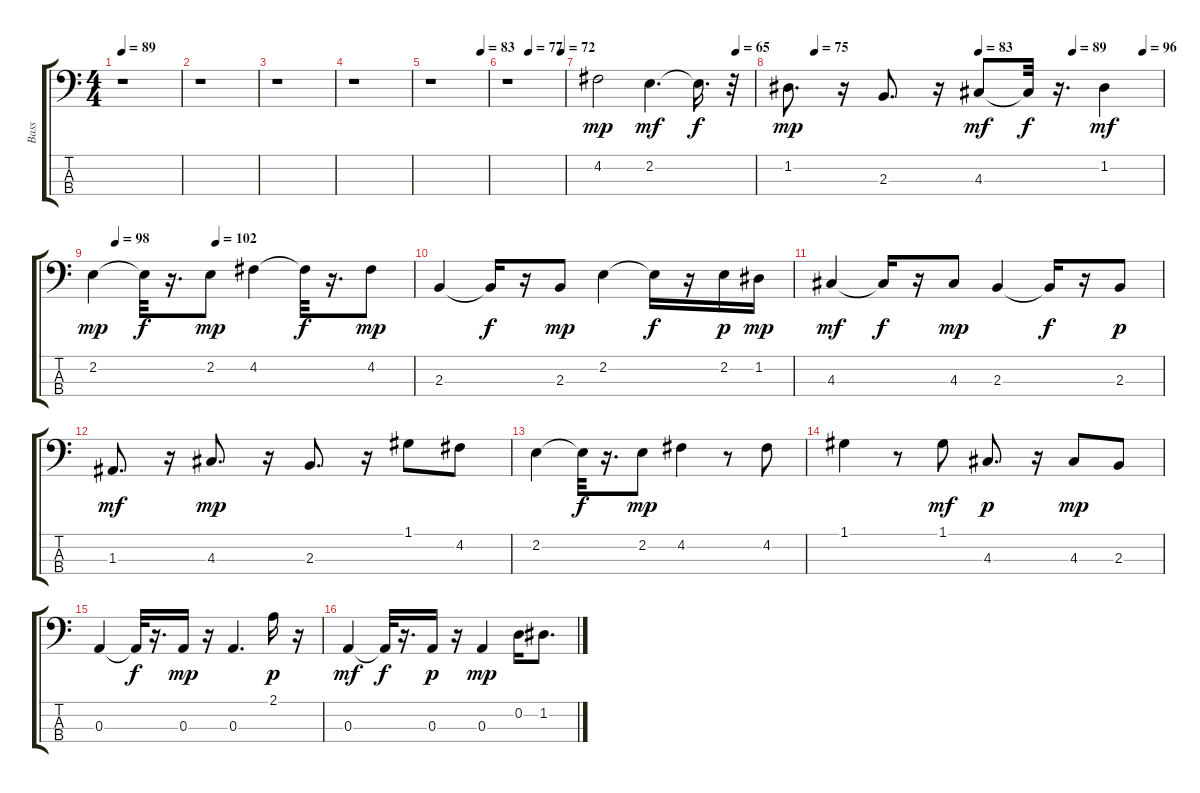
\track ("Bass" "Bass") {instrument fretlessbass}
\staff {score tabs}
\tuning (G2 D2 A1 E1) {hide}
\ts (4 4)
\tempo 89
\clef f4
\ks c
r.1{dy f} |
r.1 |
r.1 |
r.1 |
\tempo (83 0.8854166666666666)
r.1 |
\tempo (77 0.3854166666666667)
\tempo (72 0.9479166666666666)
r.1 |
\tempo (65 0.8854166666666666)
4.2.2{dy mp} 2.2.4{d dy mf} 2.2{t}.16{d dy f} r.32 |
\tempo (75 0.07291666666666667)
\tempo (83 0.5104166666666666)
\tempo (89 0.7604166666666666)
\tempo (96 0.9479166666666666)
1.2.8{d dy mp} r.16 2.3.8{d} r.16 4.3.8{dy mf} 4.3{t}.32{dy f} r.16{d} 1.2.4{dy mf} |
\tempo (98 0.07291666666666667)
\tempo (102 0.3854166666666667)
2.2.4{dy mp} 2.2{t}.32{dy f} r.16{d} 2.2.8{dy mp} 4.2.4 4.2{t}.32{dy f} r.16{d} 4.2.8{dy mp} |
2.3.4 2.3{t}.16{dy f} r.16 2.3.8{dy mp} 2.2.4 2.2{t}.16{dy f} r.16 2.2.16{dy p} 1.2.16{dy mp} |
4.3.4{dy mf} 4.3{t}.16{dy f} r.16 4.3.8{dy mp} 2.3.4 2.3{t}.16{dy f} r.16 2.3.8{dy p} |
1.3.8{d dy mf} r.16 4.3.8{d dy mp} r.16 2.3.8{d} r.16 1.1.8 4.2.8 |
2.2.4 2.2{t}.32{dy f} r.16{d} 2.2.8{dy mp} 4.2.4 r.8 4.2.8 |
1.1.4 r.8 1.1.8{dy mf} 4.3.8{d dy p} r.16 4.3.8{dy mp} 2.3.8 |
0.3.4 0.3{t}.32{dy f} r.16{d} 0.3.16{dy mp} r.16 0.3.4{d} 2.1.16{dy p} r.16 |
0.3.4{dy mf} 0.3{t}.32{dy f} r.16{d} 0.3.16{dy p} r.16 0.3.4{dy mp} 0.2.16 1.2.8{d}
